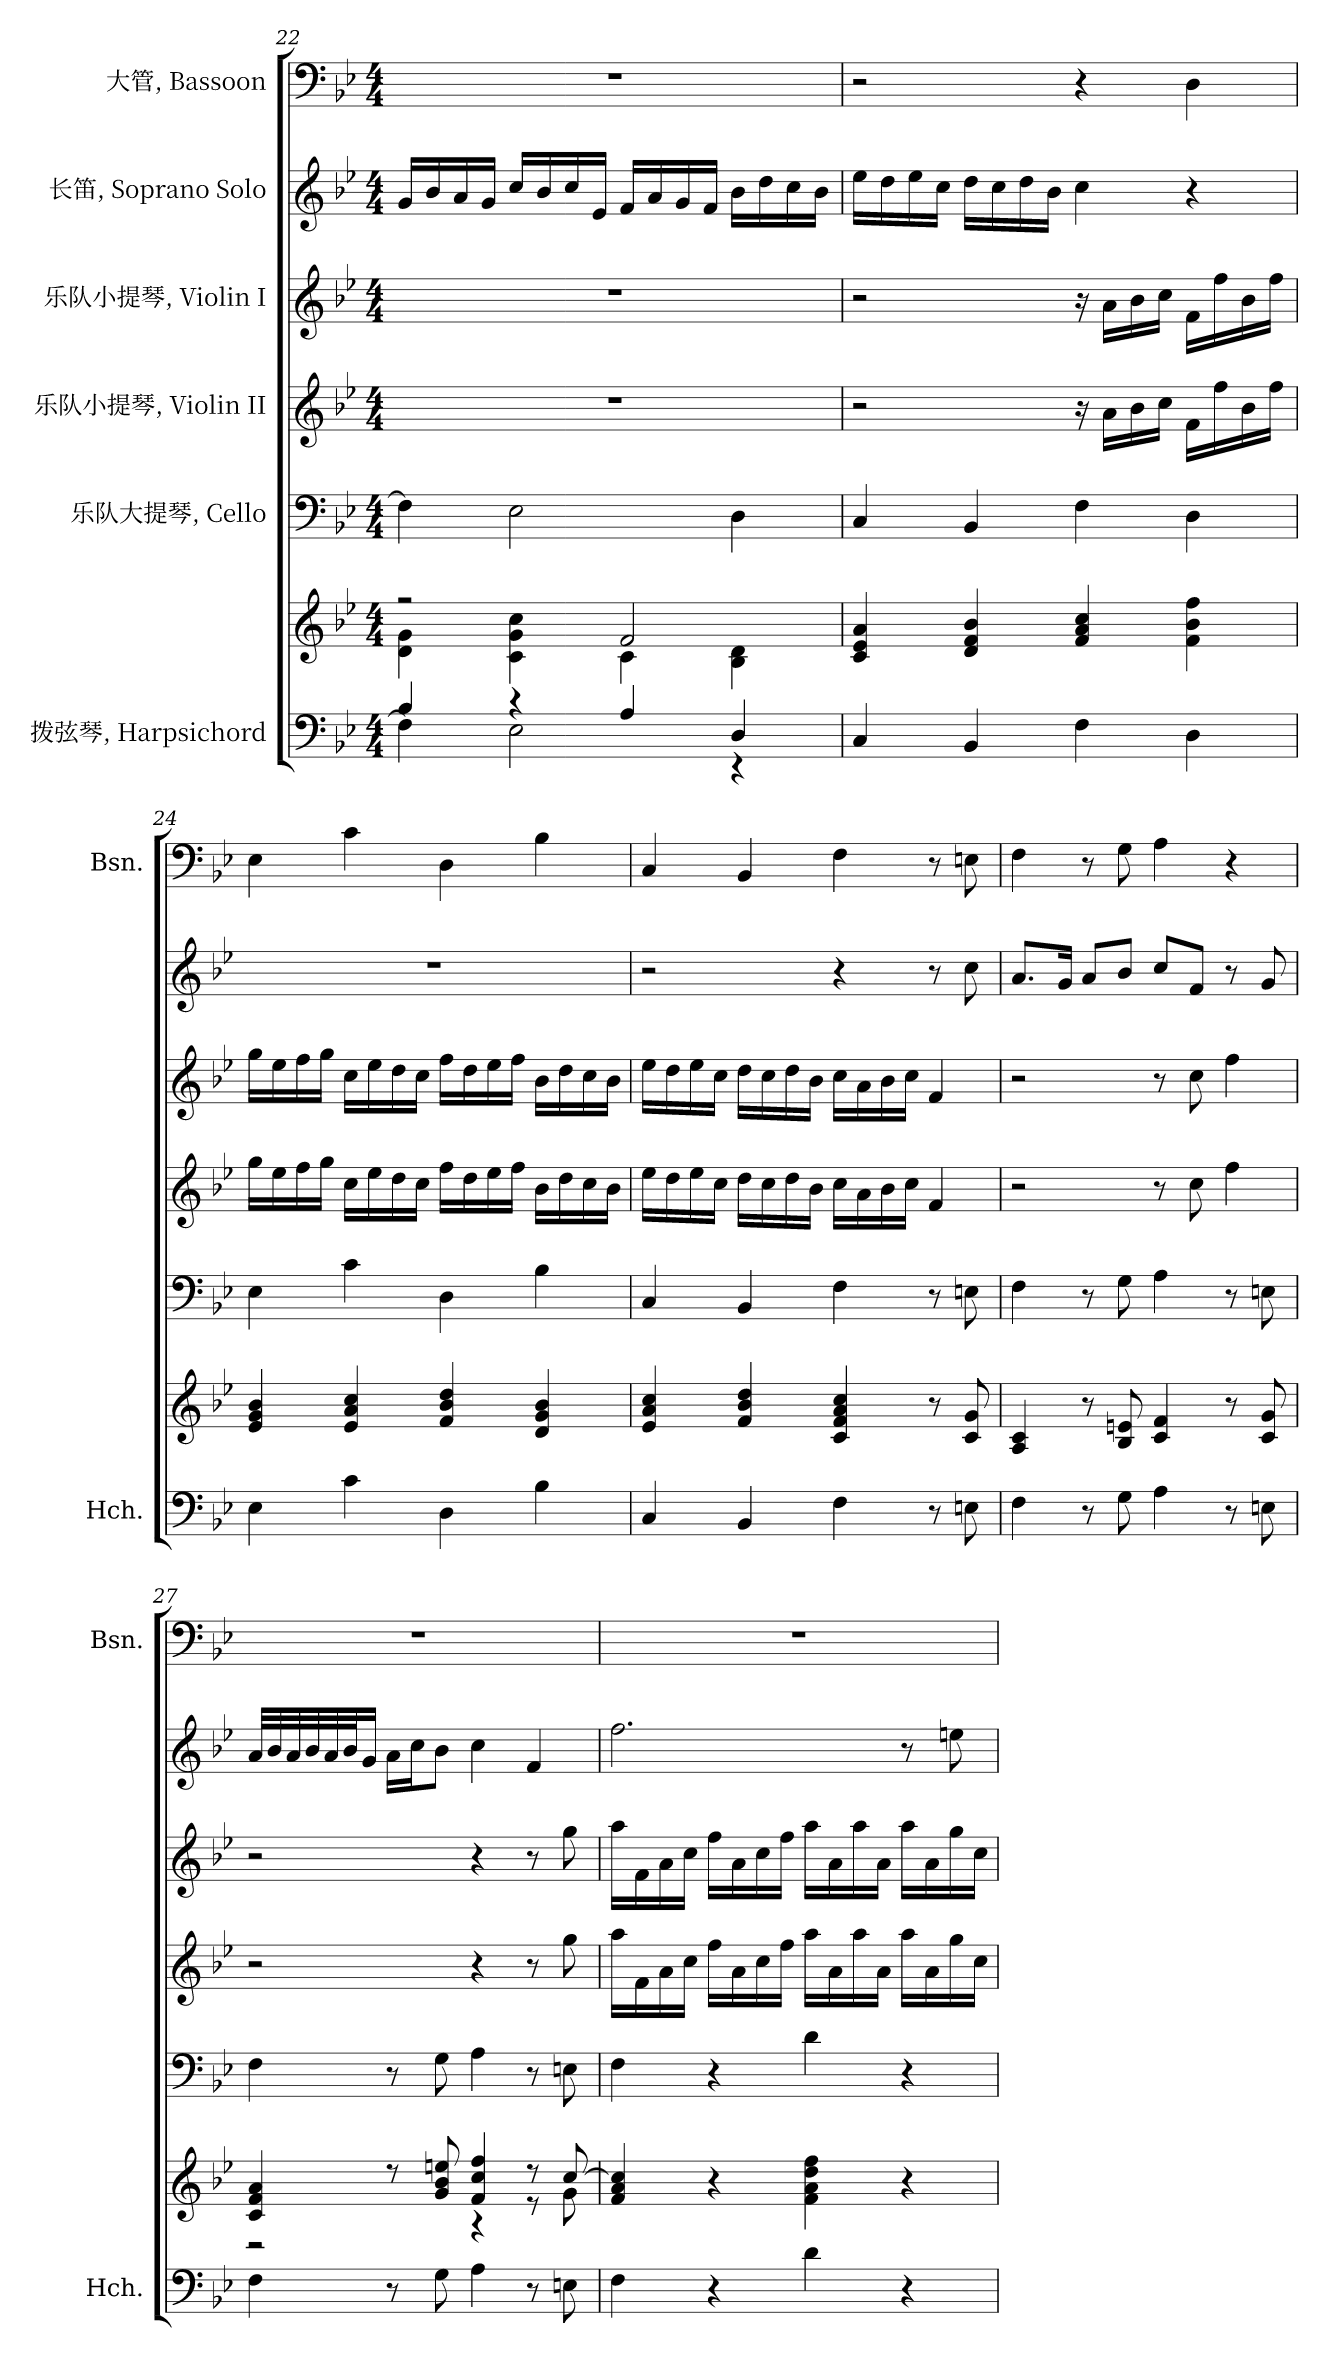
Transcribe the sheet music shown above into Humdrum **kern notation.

**kern	**kern	**kern	**kern	**kern	**kern	**kern
*part6	*part6	*part5	*part4	*part3	*part2	*part1
*staff7	*staff6	*staff5	*staff4	*staff3	*staff2	*staff1
*I"拨弦琴, Harpsichord	*	*I"乐队大提琴, Cello	*I"乐队小提琴, Violin II	*I"乐队小提琴, Violin I	*I"长笛, Soprano Solo	*I"大管, Bassoon
*I'Hch.	*	*	*	*	*	*I'Bsn.
*clefF4	*clefG2	*clefF4	*clefG2	*clefG2	*clefG2	*clefF4
*k[b-e-]	*k[b-e-]	*k[b-e-]	*k[b-e-]	*k[b-e-]	*k[b-e-]	*k[b-e-]
*M4/4	*M4/4	*M4/4	*M4/4	*M4/4	*M4/4	*M4/4
=22	=22	=22	=22	=22	=22	=22
*^	*^	*	*	*	*	*
4B-/	4F\]	2r	4d\ 4g\	4F\]	1r	1r	16g/LL	1r
.	.	.	.	.	.	.	16b-/	.
.	.	.	.	.	.	.	16a/	.
.	.	.	.	.	.	.	16g/JJ	.
4r	2E-\	.	4c\ 4g\ 4cc\	2E-\	.	.	16cc/LL	.
.	.	.	.	.	.	.	16b-/	.
.	.	.	.	.	.	.	16cc/	.
.	.	.	.	.	.	.	16e-/JJ	.
4A/	.	2f/	4c\	.	.	.	16f/LL	.
.	.	.	.	.	.	.	16a/	.
.	.	.	.	.	.	.	16g/	.
.	.	.	.	.	.	.	16f/JJ	.
4D/	4r	.	4B-\ 4d\	4D\	.	.	16b-\LL	.
.	.	.	.	.	.	.	16dd\	.
.	.	.	.	.	.	.	16cc\	.
.	.	.	.	.	.	.	16b-\JJ	.
*v	*v	*	*	*	*	*	*	*
*	*v	*v	*	*	*	*	*
!!LO:PB:g=z
=23	=23	=23	=23	=23	=23	=23
4C/	4c/ 4e-/ 4a/	4C/	2r	2r	16ee-\LL	2r
.	.	.	.	.	16dd\	.
.	.	.	.	.	16ee-\	.
.	.	.	.	.	16cc\JJ	.
4BB-/	4d/ 4f/ 4b-/	4BB-/	.	.	16dd\LL	.
.	.	.	.	.	16cc\	.
.	.	.	.	.	16dd\	.
.	.	.	.	.	16b-\JJ	.
4F\	4f/ 4a/ 4cc/	4F\	16r	16r	4cc\	4r
.	.	.	16a\LL	16a\LL	.	.
.	.	.	16b-\	16b-\	.	.
.	.	.	16cc\JJ	16cc\JJ	.	.
4D\	4f\ 4b-\ 4ff\	4D\	16f\LL	16f\LL	4r	4D\
.	.	.	16ff\	16ff\	.	.
.	.	.	16b-\	16b-\	.	.
.	.	.	16ff\JJ	16ff\JJ	.	.
=24	=24	=24	=24	=24	=24	=24
4E-\	4e-/ 4g/ 4b-/	4E-\	16gg\LL	16gg\LL	1r	4E-\
.	.	.	16ee-\	16ee-\	.	.
.	.	.	16ff\	16ff\	.	.
.	.	.	16gg\JJ	16gg\JJ	.	.
4c\	4e-/ 4a/ 4cc/	4c\	16cc\LL	16cc\LL	.	4c\
.	.	.	16ee-\	16ee-\	.	.
.	.	.	16dd\	16dd\	.	.
.	.	.	16cc\JJ	16cc\JJ	.	.
4D\	4f/ 4b-/ 4dd/	4D\	16ff\LL	16ff\LL	.	4D\
.	.	.	16dd\	16dd\	.	.
.	.	.	16ee-\	16ee-\	.	.
.	.	.	16ff\JJ	16ff\JJ	.	.
4B-\	4d/ 4g/ 4b-/	4B-\	16b-\LL	16b-\LL	.	4B-\
.	.	.	16dd\	16dd\	.	.
.	.	.	16cc\	16cc\	.	.
.	.	.	16b-\JJ	16b-\JJ	.	.
!!LO:PB:g=z
=25	=25	=25	=25	=25	=25	=25
4C/	4e-/ 4a/ 4cc/	4C/	16ee-\LL	16ee-\LL	2r	4C/
.	.	.	16dd\	16dd\	.	.
.	.	.	16ee-\	16ee-\	.	.
.	.	.	16cc\JJ	16cc\JJ	.	.
4BB-/	4f/ 4b-/ 4dd/	4BB-/	16dd\LL	16dd\LL	.	4BB-/
.	.	.	16cc\	16cc\	.	.
.	.	.	16dd\	16dd\	.	.
.	.	.	16b-\JJ	16b-\JJ	.	.
4F\	4c/ 4f/ 4a/ 4cc/	4F\	16cc\LL	16cc\LL	4r	4F\
.	.	.	16a\	16a\	.	.
.	.	.	16b-\	16b-\	.	.
.	.	.	16cc\JJ	16cc\JJ	.	.
8r	8r	8r	4f/	4f/	8r	8r
8En\	8c/ 8g/	8En\	.	.	8cc\	8En\
=26	=26	=26	=26	=26	=26	=26
4F\	4A/ 4c/	4F\	2r	2r	8.a/L	4F\
.	.	.	.	.	16g/Jk	.
8r	8r	8r	.	.	8a/L	8r
8G\	8B-/ 8en/	8G\	.	.	8b-/J	8G\
4A\	4c/ 4f/	4A\	8r	8r	8cc/L	4A\
.	.	.	8cc\	8cc\	8f/J	.
8r	8r	8r	4ff\	4ff\	8r	4r
8En\	8c/ 8g/	8En\	.	.	8g/	.
=27	=27	=27	=27	=27	=27	=27
*	*^	*	*	*	*	*
4F\	4c/ 4f/ 4a/	2r	4F\	2r	2r	32a/LLL	1r
.	.	.	.	.	.	32b-/	.
.	.	.	.	.	.	32a/	.
.	.	.	.	.	.	32b-/	.
.	.	.	.	.	.	32a/	.
.	.	.	.	.	.	32b-/J	.
.	.	.	.	.	.	16g/JJ	.
8r	8r	.	8r	.	.	16a\LL	.
.	.	.	.	.	.	16cc\J	.
8G\	8g/ 8b-/ 8een/	.	8G\	.	.	8b-\J	.
4A\	4f/ 4cc/ 4ff/	4r	4A\	4r	4r	4cc\	.
8r	8r	8r	8r	8r	8r	4f/	.
8En\	[8cc/	8g\	8En\	8gg\	8gg\	.	.
*	*v	*v	*	*	*	*	*
!!LO:PB:g=z
=28	=28	=28	=28	=28	=28	=28
4F\	4f/ 4a/ 4cc/]	4F\	16aa\LL	16aa\LL	2.ff\	1r
.	.	.	16f\	16f\	.	.
.	.	.	16a\	16a\	.	.
.	.	.	16cc\JJ	16cc\JJ	.	.
4r	4r	4r	16ff\LL	16ff\LL	.	.
.	.	.	16a\	16a\	.	.
.	.	.	16cc\	16cc\	.	.
.	.	.	16ff\JJ	16ff\JJ	.	.
4d\	4f\ 4a\ 4dd\ 4ff\	4d\	16aa\LL	16aa\LL	.	.
.	.	.	16a\	16a\	.	.
.	.	.	16aa\	16aa\	.	.
.	.	.	16a\JJ	16a\JJ	.	.
4r	4r	4r	16aa\LL	16aa\LL	8r	.
.	.	.	16a\	16a\	.	.
.	.	.	16gg\	16gg\	8een\	.
.	.	.	16cc\JJ	16cc\JJ	.	.
=	=	=	=	=	=	=
*-	*-	*-	*-	*-	*-	*-
